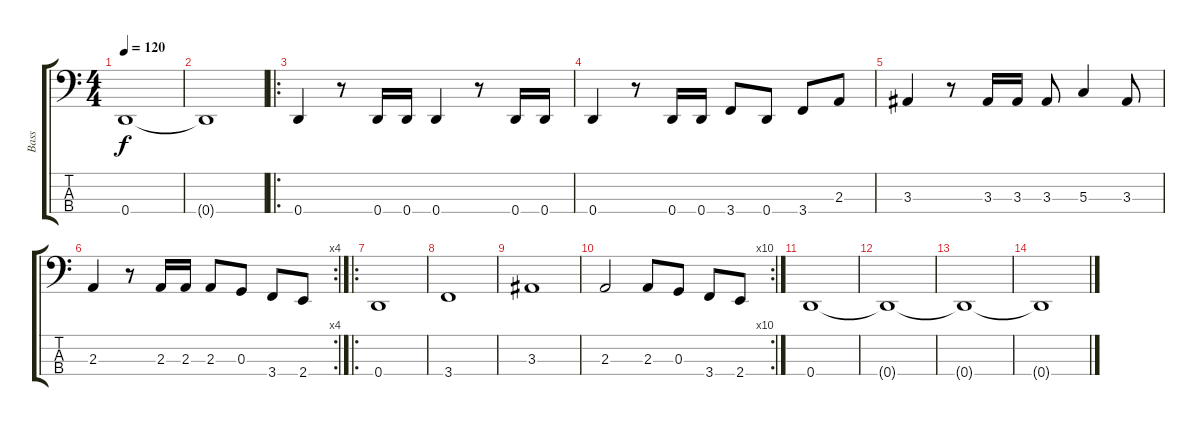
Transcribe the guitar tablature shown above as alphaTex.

\track ("Bass" "Bass") {instrument fretlessbass}
\staff {score tabs}
\tuning (F2 C2 G1 D1) {hide}
\ts (4 4)
\tempo 120
\clef f4
\ks c
0.4.1{dy f} |
0.4{t}.1 |
\ro
0.4.4 r.8 0.4.16 0.4.16 0.4.4 r.8 0.4.16 0.4.16 |
0.4.4 r.8 0.4.16 0.4.16 3.4.8 0.4.8 3.4.8 2.3.8 |
3.3.4 r.8 3.3.16 3.3.16 3.3.8 5.3.4 3.3.8 |
\rc 4
2.3.4 r.8 2.3.16 2.3.16 2.3.8 0.3.8 3.4.8 2.4.8 |
\ro
0.4.1 |
3.4.1 |
3.3.1 |
\rc 10
2.3.2 2.3.8 0.3.8 3.4.8 2.4.8 |
0.4.1 |
0.4{t}.1 |
0.4{t}.1 |
0.4{t}.1
